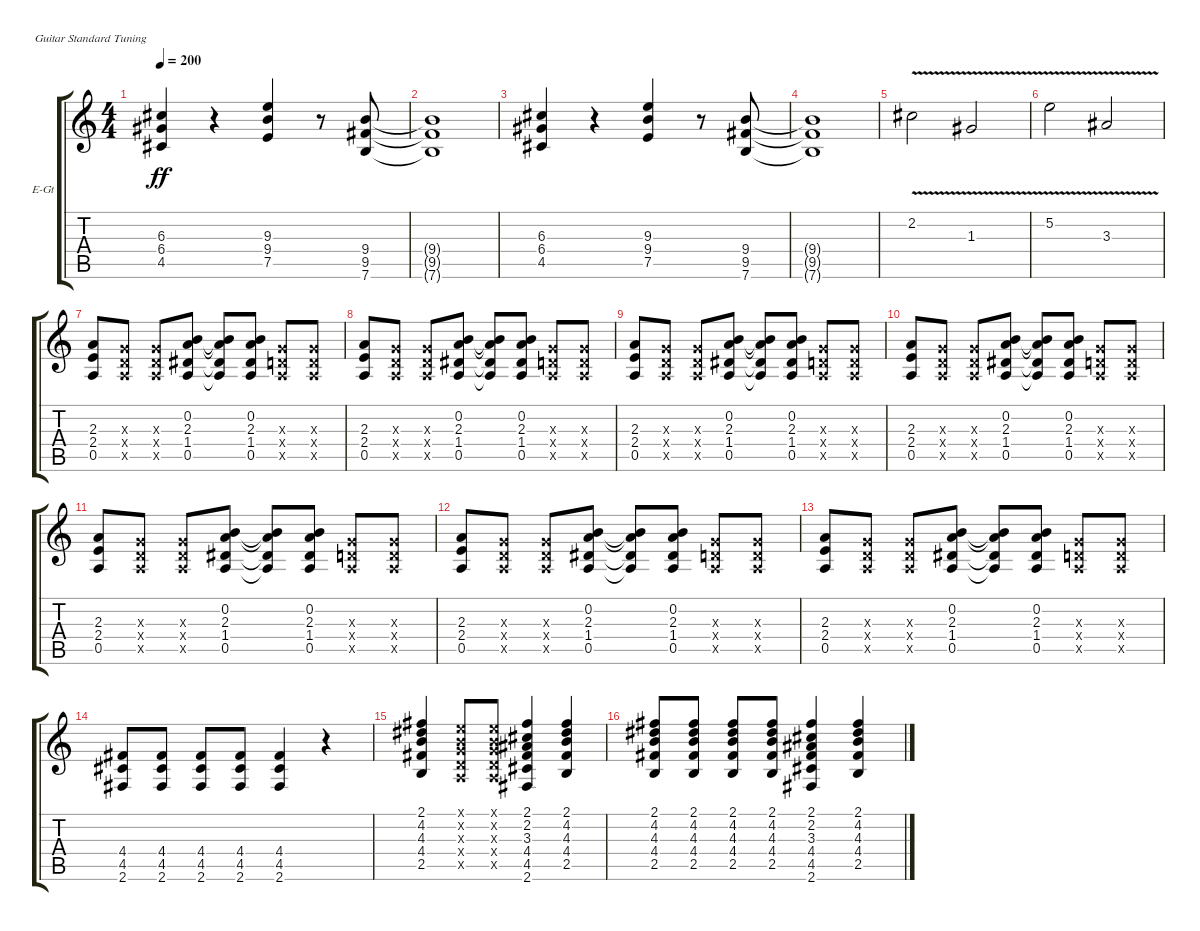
\defaultSystemsLayout 4
\bracketExtendMode groupsimilarinstruments
\firstSystemTrackNameOrientation horizontal
\otherSystemsTrackNameOrientation horizontal
\track ("Electric Guitar (Drive)" "E-Gt") {instrument overdrivenguitar}
\staff {score tabs}
\tuning (E4 B3 G3 D3 A2 E2)
\ts (4 4)
\tempo 200
\clef g2
\ks c
(4.5 6.4 6.3).4{dy ff} r.4 (7.5 9.4 9.3).4 r.8 (7.6 9.5 9.4).8 |
(9.4{t} 9.5{t} 7.6{t}).1 |
(4.5 6.4 6.3).4 r.4 (7.5 9.4 9.3).4 r.8 (7.6 9.5 9.4).8 |
(9.4{t} 9.5{t} 7.6{t}).1 |
2.2{v}.2 1.3{v}.2 |
5.2{v}.2 3.3{v}.2 |
(0.5 2.4 2.3).8 (0.3{x} 0.4{x} 0.5{x}).8 (0.5{x} 0.4{x} 0.3{x}).8 (0.5 1.4 2.3 0.2).8 (0.2{t} 2.3{t} 1.4{t} 0.5{t}).8 (0.5 1.4 2.3 0.2).8 (0.3{x} 0.4{x} 0.5{x}).8 (0.5{x} 0.4{x} 0.3{x}).8 |
(0.5 2.4 2.3).8 (0.3{x} 0.4{x} 0.5{x}).8 (0.5{x} 0.4{x} 0.3{x}).8 (0.5 1.4 2.3 0.2).8 (0.2{t} 2.3{t} 1.4{t} 0.5{t}).8 (0.5 1.4 2.3 0.2).8 (0.3{x} 0.4{x} 0.5{x}).8 (0.5{x} 0.4{x} 0.3{x}).8 |
(0.5 2.4 2.3).8 (0.3{x} 0.4{x} 0.5{x}).8 (0.5{x} 0.4{x} 0.3{x}).8 (0.5 1.4 2.3 0.2).8 (0.2{t} 2.3{t} 1.4{t} 0.5{t}).8 (0.5 1.4 2.3 0.2).8 (0.3{x} 0.4{x} 0.5{x}).8 (0.5{x} 0.4{x} 0.3{x}).8 |
(0.5 2.4 2.3).8 (0.3{x} 0.4{x} 0.5{x}).8 (0.5{x} 0.4{x} 0.3{x}).8 (0.5 1.4 2.3 0.2).8 (0.2{t} 2.3{t} 1.4{t} 0.5{t}).8 (0.5 1.4 2.3 0.2).8 (0.3{x} 0.4{x} 0.5{x}).8 (0.5{x} 0.4{x} 0.3{x}).8 |
(0.5 2.4 2.3).8 (0.3{x} 0.4{x} 0.5{x}).8 (0.5{x} 0.4{x} 0.3{x}).8 (0.5 1.4 2.3 0.2).8 (0.2{t} 2.3{t} 1.4{t} 0.5{t}).8 (0.5 1.4 2.3 0.2).8 (0.3{x} 0.4{x} 0.5{x}).8 (0.5{x} 0.4{x} 0.3{x}).8 |
(0.5 2.4 2.3).8 (0.3{x} 0.4{x} 0.5{x}).8 (0.5{x} 0.4{x} 0.3{x}).8 (0.5 1.4 2.3 0.2).8 (0.2{t} 2.3{t} 1.4{t} 0.5{t}).8 (0.5 1.4 2.3 0.2).8 (0.3{x} 0.4{x} 0.5{x}).8 (0.5{x} 0.4{x} 0.3{x}).8 |
(0.5 2.4 2.3).8 (0.3{x} 0.4{x} 0.5{x}).8 (0.5{x} 0.4{x} 0.3{x}).8 (0.5 1.4 2.3 0.2).8 (0.2{t} 2.3{t} 1.4{t} 0.5{t}).8 (0.5 1.4 2.3 0.2).8 (0.3{x} 0.4{x} 0.5{x}).8 (0.5{x} 0.4{x} 0.3{x}).8 |
(2.6 4.5 4.4).8 (2.6 4.5 4.4).8 (2.6 4.5 4.4).8 (2.6 4.5 4.4).8 (2.6 4.5 4.4).4 r.4 |
(2.5 4.4 4.3 4.2 2.1).4 (0.1{x} 0.2{x} 0.3{x} 0.4{x} 0.5{x}).8 (0.5{x} 0.4{x} 0.3{x} 0.2{x} 0.1{x}).8 (2.1 2.2 3.3 4.4 4.5 2.6).4 (2.5 4.4 4.3 4.2 2.1).4 |
(2.5 4.4 4.3 4.2 2.1).8 (2.5 4.4 4.3 4.2 2.1).8 (2.5 4.4 4.3 4.2 2.1).8 (2.5 4.4 4.3 4.2 2.1).8 (2.1 2.2 3.3 4.4 4.5 2.6).4 (2.5 4.4 4.3 4.2 2.1).4
